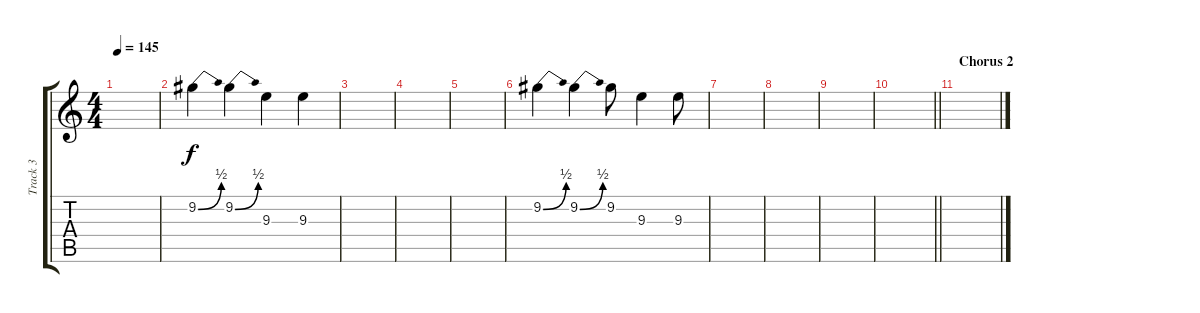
\track ("Track 3" "Track 3") {instrument distortionguitar}
\staff {score tabs}
\tuning (E4 B3 G3 D3 A2 E2) {hide}
\ts (4 4)
\tempo 145
\clef g2
\ks c
|
9.2{be (bend 0 0 60 2)}.4 9.2{be (bend 0 0 60 2)}.4 9.3.4 9.3.4 |
|
|
|
9.2{be (bend 0 0 60 2)}.4 9.2{be (bend 0 0 60 2)}.4 9.2.8 9.3.4 9.3.8 |
|
|
|
\barLineRight lightlight
|
\section ("" "Chorus 2")
